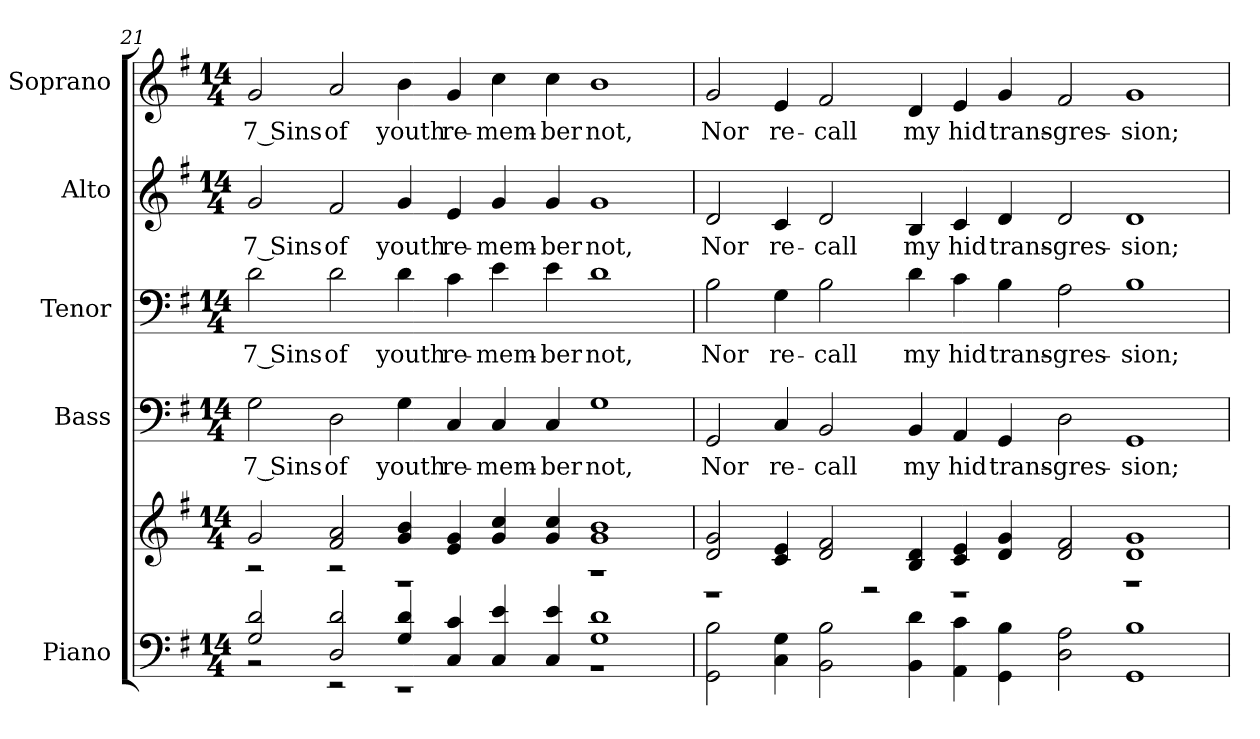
**kern	**kern	**kern	**text	**kern	**text	**kern	**text	**kern	**text
*part5	*part5	*part4	*part4	*part3	*part3	*part2	*part2	*part1	*part1
*staff6	*staff5	*staff4	*staff4	*staff3	*staff3	*staff2	*staff2	*staff1	*staff1
*I"Piano	*	*I"Bass	*	*I"Tenor	*	*I"Alto	*	*I"Soprano	*
*I'Pno.	*	*I'B.	*	*I'T.	*	*I'A.	*	*I'S.	*
!!LO:PB:g=z
*clefF4	*clefG2	*clefF4	*	*clefF4	*	*clefG2	*	*clefG2	*
*k[f#]	*k[f#]	*k[f#]	*	*k[f#]	*	*k[f#]	*	*k[f#]	*
*G:	*G:	*G:	*	*G:	*	*G:	*	*G:	*
*M14/4	*M14/4	*M14/4	*	*M14/4	*	*M14/4	*	*M14/4	*
=21	=21	=21	=21	=21	=21	=21	=21	=21	=21
*^	*^	*	*	*	*	*	*	*	*
!	!	!	!	!	!LO:LY:b:color=#000000	!	!	!	!	!	!
!	!	!	!	!	!	!	!LO:LY:b:color=#000000	!	!	!	!
!	!	!	!	!	!	!	!	!	!LO:LY:b:color=#000000	!	!
!	!	!	!	!	!	!	!	!	!	!	!LO:LY:b:color=#000000
2Gi/ 2di	2r	2gi/	2r	2Gi\	7 Sins	2di\	7 Sins	2gi/	7 Sins	2gi/	7 Sins
!	!	!	!	!	!LO:LY:b:color=#000000	!	!	!	!	!	!
!	!	!	!	!	!	!	!LO:LY:b:color=#000000	!	!	!	!
!	!	!	!	!	!	!	!	!	!LO:LY:b:color=#000000	!	!
!	!	!	!	!	!	!	!	!	!	!	!LO:LY:b:color=#000000
2Di/ 2di	2r	2f#i/ 2ai	2r	2Di\	of	2di\	of	2f#i/	of	2ai/	of
!	!	!	!	!	!LO:LY:b:color=#000000	!	!	!	!	!	!
!	!	!	!	!	!	!	!LO:LY:b:color=#000000	!	!	!	!
!	!	!	!	!	!	!	!	!	!LO:LY:b:color=#000000	!	!
!	!	!	!	!	!	!	!	!	!	!	!LO:LY:b:color=#000000
4Gi/ 4di	1r	4gi/ 4bi	1r	4Gi\	youth	4di\	youth	4gi/	youth	4bi\	youth
!	!	!	!	!	!LO:LY:b:color=#000000	!	!	!	!	!	!
!	!	!	!	!	!	!	!LO:LY:b:color=#000000	!	!	!	!
!	!	!	!	!	!	!	!	!	!LO:LY:b:color=#000000	!	!
!	!	!	!	!	!	!	!	!	!	!	!LO:LY:b:color=#000000
4Ci/ 4ci	.	4ei/ 4gi	.	4Ci/	re-	4ci\	re-	4ei/	re-	4gi/	re-
!	!	!	!	!	!LO:LY:b:color=#000000	!	!	!	!	!	!
!	!	!	!	!	!	!	!LO:LY:b:color=#000000	!	!	!	!
!	!	!	!	!	!	!	!	!	!LO:LY:b:color=#000000	!	!
!	!	!	!	!	!	!	!	!	!	!	!LO:LY:b:color=#000000
4Ci/ 4ei	.	4gi/ 4cci	.	4Ci/	-mem-	4ei\	-mem-	4gi/	-mem-	4cci\	-mem-
!	!	!	!	!	!LO:LY:b:color=#000000	!	!	!	!	!	!
!	!	!	!	!	!	!	!LO:LY:b:color=#000000	!	!	!	!
!	!	!	!	!	!	!	!	!	!LO:LY:b:color=#000000	!	!
!	!	!	!	!	!	!	!	!	!	!	!LO:LY:b:color=#000000
4Ci/ 4ei	.	4gi/ 4cci	.	4Ci/	-ber	4ei\	-ber	4gi/	-ber	4cci\	-ber
!	!	!	!	!	!LO:LY:b:color=#000000	!	!	!	!	!	!
!	!	!	!	!	!	!	!LO:LY:b:color=#000000	!	!	!	!
!	!	!	!	!	!	!	!	!	!LO:LY:b:color=#000000	!	!
!	!	!	!	!	!	!	!	!	!	!	!LO:LY:b:color=#000000
1Gi 1di	1r	1gi 1bi	1r	1Gi	not,	1di	not,	1gi	not,	1bi	not,
*v	*v	*	*	*	*	*	*	*	*	*	*
=22	=22	=22	=22	=22	=22	=22	=22	=22	=22	=22
*^	*	*	*	*	*	*	*	*	*	*
!	!	!	!	!	!LO:LY:b:color=#000000	!	!	!	!	!	!
*v	*v	*	*	*	*	*	*	*	*	*	*
*^	*	*	*	*	*	*	*	*	*	*
!	!	!	!	!	!	!	!LO:LY:b:color=#000000	!	!	!	!
*v	*v	*	*	*	*	*	*	*	*	*	*
*^	*	*	*	*	*	*	*	*	*	*
!	!	!	!	!	!	!	!	!	!LO:LY:b:color=#000000	!	!
*v	*v	*	*	*	*	*	*	*	*	*	*
*^	*	*	*	*	*	*	*	*	*	*
!	!	!	!	!	!	!	!	!	!	!	!LO:LY:b:color=#000000
*v	*v	*	*	*	*	*	*	*	*	*	*
2GGi\ 2Bi	2di/ 2gi	1r	2GGi/	Nor	2Bi\	Nor	2di/	Nor	2gi/	Nor
!	!	!	!	!LO:LY:b:color=#000000	!	!	!	!	!	!
!	!	!	!	!	!	!LO:LY:b:color=#000000	!	!	!	!
!	!	!	!	!	!	!	!	!LO:LY:b:color=#000000	!	!
!	!	!	!	!	!	!	!	!	!	!LO:LY:b:color=#000000
4Ci\ 4Gi	4ci/ 4ei	.	4Ci/	re-	4Gi\	re-	4ci/	re-	4ei/	re-
!	!	!	!	!LO:LY:b:color=#000000	!	!	!	!	!	!
!	!	!	!	!	!	!LO:LY:b:color=#000000	!	!	!	!
!	!	!	!	!	!	!	!	!LO:LY:b:color=#000000	!	!
!	!	!	!	!	!	!	!	!	!	!LO:LY:b:color=#000000
2BBi\ 2Bi	2di/ 2f#i	.	2BBi/	-call	2Bi\	-call	2di/	-call	2f#i/	-call
.	.	2r	.	.	.	.	.	.	.	.
!	!	!	!	!LO:LY:b:color=#000000	!	!	!	!	!	!
!	!	!	!	!	!	!LO:LY:b:color=#000000	!	!	!	!
!	!	!	!	!	!	!	!	!LO:LY:b:color=#000000	!	!
!	!	!	!	!	!	!	!	!	!	!LO:LY:b:color=#000000
4BBi\ 4di	4Bi/ 4di	.	4BBi/	my	4di\	my	4Bi/	my	4di/	my
!	!	!	!	!LO:LY:b:color=#000000	!	!	!	!	!	!
!	!	!	!	!	!	!LO:LY:b:color=#000000	!	!	!	!
!	!	!	!	!	!	!	!	!LO:LY:b:color=#000000	!	!
!	!	!	!	!	!	!	!	!	!	!LO:LY:b:color=#000000
4AAi\ 4ci	4ci/ 4ei	1r	4AAi/	hid	4ci\	hid	4ci/	hid	4ei/	hid
!	!	!	!	!LO:LY:b:color=#000000	!	!	!	!	!	!
!	!	!	!	!	!	!LO:LY:b:color=#000000	!	!	!	!
!	!	!	!	!	!	!	!	!LO:LY:b:color=#000000	!	!
!	!	!	!	!	!	!	!	!	!	!LO:LY:b:color=#000000
4GGi\ 4Bi	4di/ 4gi	.	4GGi/	trans-	4Bi\	trans-	4di/	trans-	4gi/	trans-
!	!	!	!	!LO:LY:b:color=#000000	!	!	!	!	!	!
!	!	!	!	!	!	!LO:LY:b:color=#000000	!	!	!	!
!	!	!	!	!	!	!	!	!LO:LY:b:color=#000000	!	!
!	!	!	!	!	!	!	!	!	!	!LO:LY:b:color=#000000
2Di\ 2Ai	2di/ 2f#i	.	2Di\	-gres-	2Ai\	-gres-	2di/	-gres-	2f#i/	-gres-
!	!	!	!	!LO:LY:b:color=#000000	!	!	!	!	!	!
!	!	!	!	!	!	!LO:LY:b:color=#000000	!	!	!	!
!	!	!	!	!	!	!	!	!LO:LY:b:color=#000000	!	!
!	!	!	!	!	!	!	!	!	!	!LO:LY:b:color=#000000
1GGi 1Bi	1di 1gi	1r	1GGi	-sion;	1Bi	-sion;	1di	-sion;	1gi	-sion;
*	*v	*v	*	*	*	*	*	*	*	*
=	=	=	=	=	=	=	=	=	=
*-	*-	*-	*-	*-	*-	*-	*-	*-	*-
